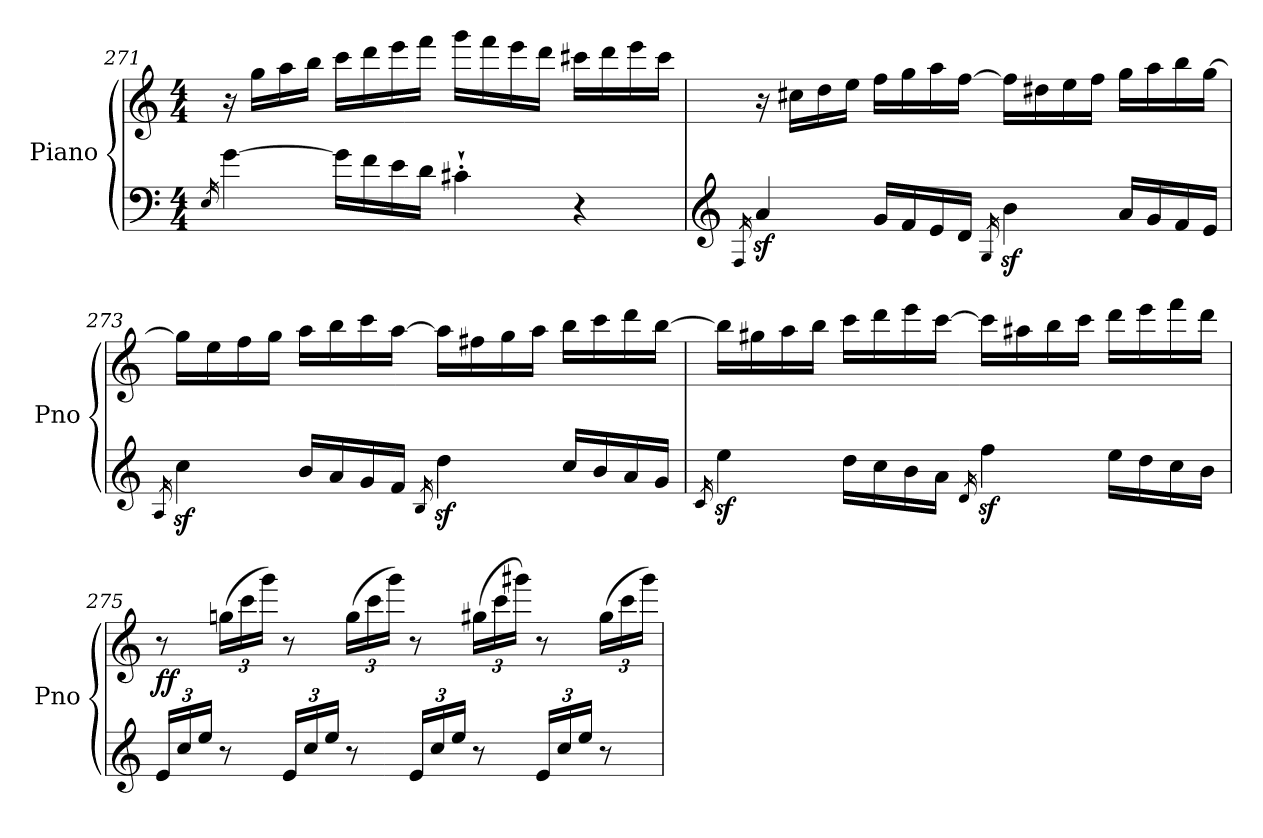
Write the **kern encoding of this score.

**kern	**kern	**dynam
*part1	*part1	*part1
*staff2	*staff1	*staff1/2
*I"Piano	*	*
*I'Pno	*	*
*clefF4	*clefG2	*
*k[]	*k[]	*
*M4/4	*M4/4	*
=271	=271	=271
16qE/	.	.
[4g\	16r	.
.	16gg\LL	.
.	16aa\	.
.	16bb\JJ	.
16g\LL]	16ccc\LL	.
16f\	16ddd\	.
16e\	16eee\	.
16d\JJ	16fff\JJ	.
4c#X'`\	16ggg\LL	.
.	16fff\	.
.	16eee\	.
.	16ddd\JJ	.
4r	16ccc#X\LL	.
.	16ddd\	.
.	16eee\	.
.	16ccc#\JJ	.
=272	=272	=272
*clefG2	*	*
16qF/	.	.
4az</	16r	.
.	16cc#X\LL	.
.	16dd\	.
.	16ee\JJ	.
16g/LL	16ff\LL	.
16f/	16gg\	.
16e/	16aa\	.
16d/JJ	[16ff\JJ	.
16qG/	.	.
4bz<\	16ff\LL]	.
.	16dd#X\	.
.	16ee\	.
.	16ff\JJ	.
16a/LL	16gg\LL	.
16g/	16aa\	.
16f/	16bb\	.
16e/JJ	[16gg\JJ	.
=273	=273	=273
16qA/	.	.
4ccz<\	16gg\LL]	.
.	16ee\	.
.	16ff\	.
.	16gg\JJ	.
16b/LL	16aa\LL	.
16a/	16bb\	.
16g/	16ccc\	.
16f/JJ	[16aa\JJ	.
16qB/	.	.
4ddz<\	16aa\LL]	.
.	16ff#X\	.
.	16gg\	.
.	16aa\JJ	.
16cc/LL	16bb\LL	.
16b/	16ccc\	.
16a/	16ddd\	.
16g/JJ	[16bb\JJ	.
=274	=274	=274
16qc/	.	.
4eez<\	16bb\LL]	.
.	16gg#X\	.
.	16aa\	.
.	16bb\JJ	.
16dd\LL	16ccc\LL	.
16cc\	16ddd\	.
16b\	16eee\	.
16a\JJ	[16ccc\JJ	.
16qd/	.	.
4ffz<\	16ccc\LL]	.
.	16aa#X\	.
.	16bb\	.
.	16ccc\JJ	.
16ee\LL	16ddd\LL	.
16dd\	16eee\	.
16cc\	16fff\	.
16b\JJ	16ddd\JJ	.
=275	=275	=275
*Xbrackettup	*	*
!	!	!LO:DY:b
24e/LL	8r	ff
24cc/	.	.
24ee/JJ	.	.
*	*Xbrackettup	*
8r	(>24ggn\LL	.
.	24ccc\	.
.	24ggg\JJ)	.
24e/LL	8r	.
24cc/	.	.
24ee/JJ	.	.
8r	(>24gg\LL	.
.	24ccc\	.
.	24ggg\JJ)	.
24e/LL	8r	.
24cc/	.	.
24ee/JJ	.	.
8r	(>24gg#X\LL	.
.	24ccc\	.
.	24ggg#X\JJ)	.
24e/LL	8r	.
24cc/	.	.
24ee/JJ	.	.
8r	(>24gg#\LL	.
.	24ccc\	.
.	24ggg#\JJ)	.
=	=	=
*-	*-	*-
